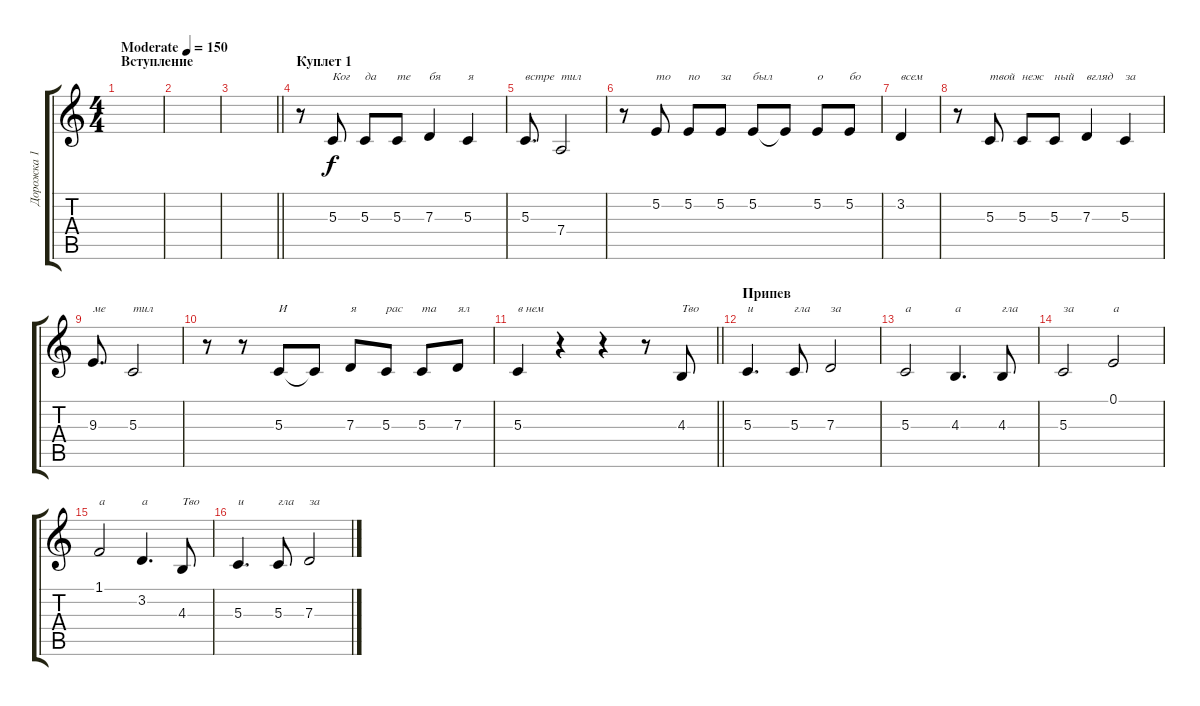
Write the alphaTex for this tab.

\track ("Дорожка 1" "Дорожка 1") {instrument lead2sawtooth}
\staff {score tabs}
\tuning (E4 B3 G3 D3 A2 E2) {hide}
\ts (4 4)
\section ("" "Вступление")
\tempo (150 "Moderate")
\clef g2
\ks c
|
|
\barLineRight lightlight
|
\section ("" "Куплет 1")
r.8 5.3.8{txt "Ког"} 5.3.8{txt "да"} 5.3.8{txt "те"} 7.3.4{txt "бя"} 5.3.4{txt "я"} |
5.3.8{d txt "встре"} 7.4.2{txt "тил"} |
r.8 5.2.8{txt "то"} 5.2.8{txt "по"} 5.2.8{txt "за"} 5.2.8{txt "был"} 5.2{t}.8 5.2.8{txt "о"} 5.2.8{txt "бо"} |
3.2.4{txt "всем"} |
r.8 5.3.8{txt "твой"} 5.3.8{txt "неж"} 5.3.8{txt "ный"} 7.3.4{txt "вгляд"} 5.3.4{txt "за"} |
9.3.8{d txt "ме"} 5.3.2{txt "тил"} |
r.8 r.8 5.3.8{txt "И"} 5.3{t}.8 7.3.8{txt "я"} 5.3.8{txt "рас"} 5.3.8{txt "та"} 7.3.8{txt "ял"} |
\barLineRight lightlight
5.3.4{txt "в нем"} r.4 r.4 r.8 4.3.8{txt "Тво"} |
\section ("" "Припев")
5.3.4{d txt "и"} 5.3.8{txt "гла"} 7.3.2{txt "за"} |
5.3.2{txt "а"} 4.3.4{d txt "а"} 4.3.8{txt "гла"} |
5.3.2{txt "за"} 0.1.2{txt "а"} |
1.1.2{txt "а"} 3.2.4{d txt "а"} 4.3.8{txt "Тво"} |
5.3.4{d txt "и"} 5.3.8{txt "гла"} 7.3.2{txt "за"}
